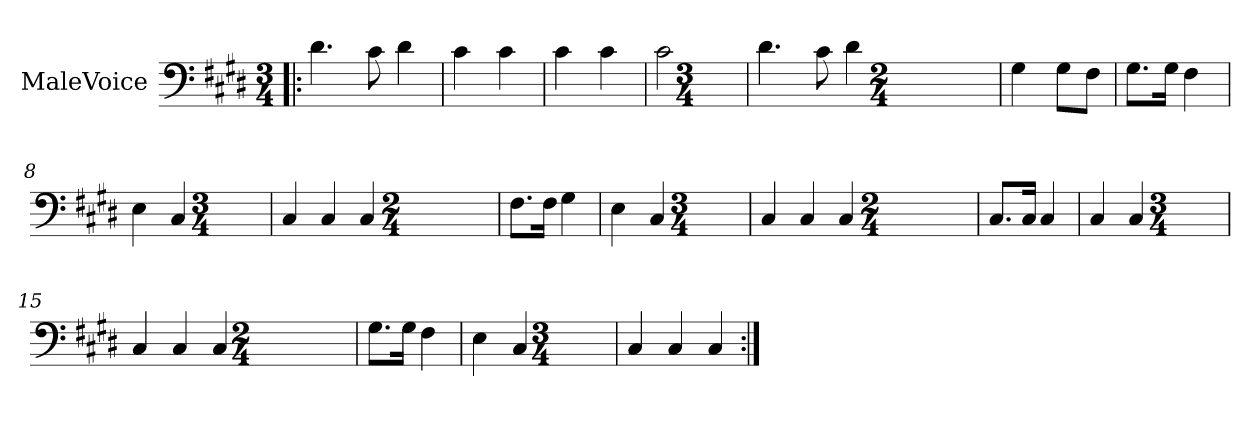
**kern
*part1
*staff1
*I"MaleVoice
*clefF4
*k[f#c#g#d#]
*M3/4
*MM120
=1!|:
4.d#
8c#
4d#
=2
4c#
4c#
=3
4c#
4c#
=4
2c#
*M3/4
=5
4.d#
8c#
4d#
*M2/4
=6
4G#
8G#\L
8F#\J
=7
8.G#\L
16G#\Jk
4F#
=8
4E
4C#
*M3/4
=9
4C#
4C#
4C#
*M2/4
=10
8.F#\L
16F#\Jk
4G#
=11
4E
4C#
*M3/4
=12
4C#
4C#
4C#
*M2/4
=13
8.C#/L
16C#/Jk
4C#
=14
4C#
4C#
*M3/4
=15
4C#
4C#
4C#
*M2/4
=16
8.G#\L
16G#\Jk
4F#
=17
4E
4C#
*M3/4
=18
4C#
4C#
4C#
=:|!
*-
